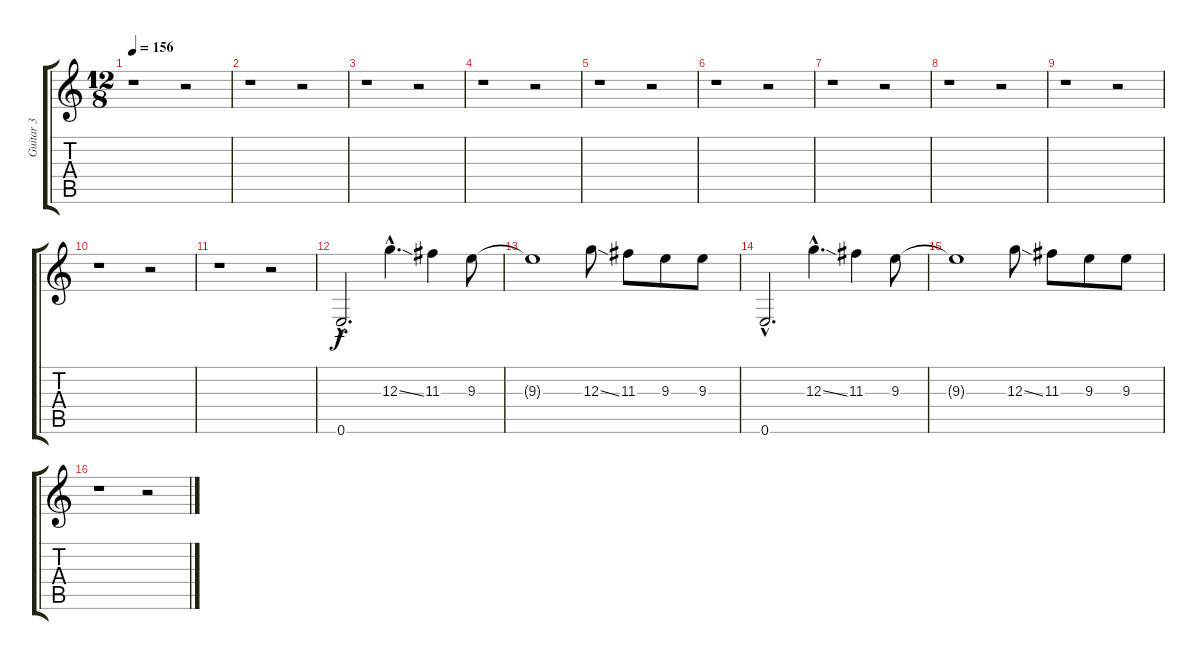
\track ("Guitar 3" "Guitar 3") {instrument distortionguitar}
\staff {score tabs}
\tuning (E4 B3 G3 D3 A2 E2) {hide}
\ts (12 8)
\tempo 156
\clef g2
\ks c
r.1{dy f} r.2 |
r.1 r.2 |
r.1 r.2 |
r.1 r.2 |
r.1 r.2 |
r.1 r.2 |
r.1 r.2 |
r.1 r.2 |
r.1 r.2 |
r.1 r.2 |
r.1 r.2 |
0.6{hac}.2{d} 12.3{ss hac}.4{d} 11.3.4 9.3.8 |
9.3{t}.1 12.3{ss}.8 11.3.8 9.3.8 9.3.8 |
0.6{hac}.2{d} 12.3{ss hac}.4{d} 11.3.4 9.3.8 |
9.3{t}.1 12.3{ss}.8 11.3.8 9.3.8 9.3.8 |
r.1 r.2
